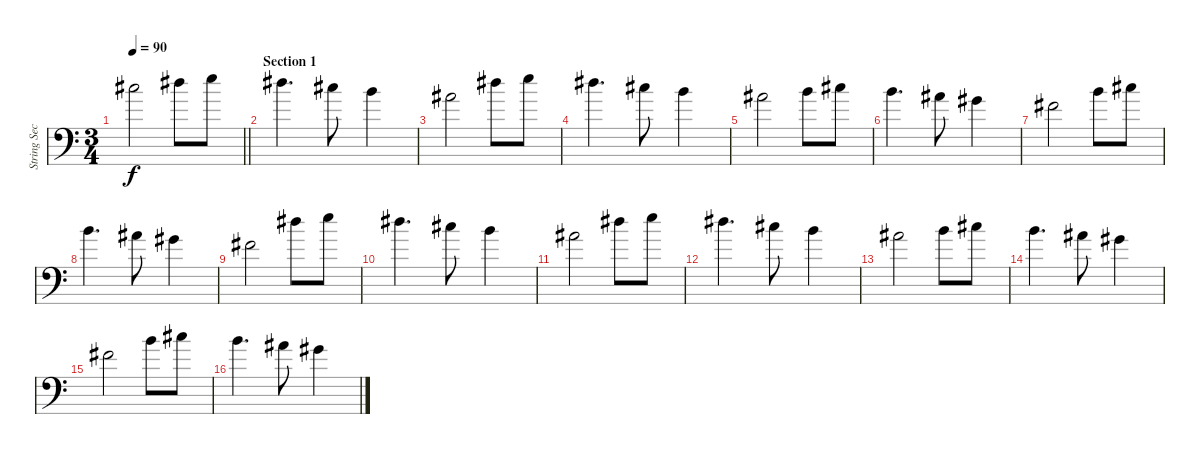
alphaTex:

\track ("String Section" "String Sec") {instrument stringensemble1}
\staff {score}
\tuning (E5 B3 G3 D3 A2 E2 B0) {hide}
\ts (3 4)
\tempo 90
\clef f4
\barLineRight lightlight
\ks c
14.2.2{dy f} 16.2.8 17.2.8 |
\section ("" "Section 1")
16.2.4{d} 14.2.8 12.2.4 |
11.2.2 16.2.8 17.2.8 |
16.2.4{d} 14.2.8 12.2.4 |
11.2.2 12.2.8 14.2.8 |
12.2.4{d} 11.2.8 9.2.4 |
7.2.2 12.2.8 14.2.8 |
12.2.4{d} 11.2.8 9.2.4 |
7.2.2 16.2.8 17.2.8 |
16.2.4{d} 14.2.8 12.2.4 |
11.2.2 16.2.8 17.2.8 |
16.2.4{d} 14.2.8 12.2.4 |
11.2.2 12.2.8 14.2.8 |
12.2.4{d} 11.2.8 9.2.4 |
7.2.2 12.2.8 14.2.8 |
12.2.4{d} 11.2.8 9.2.4
